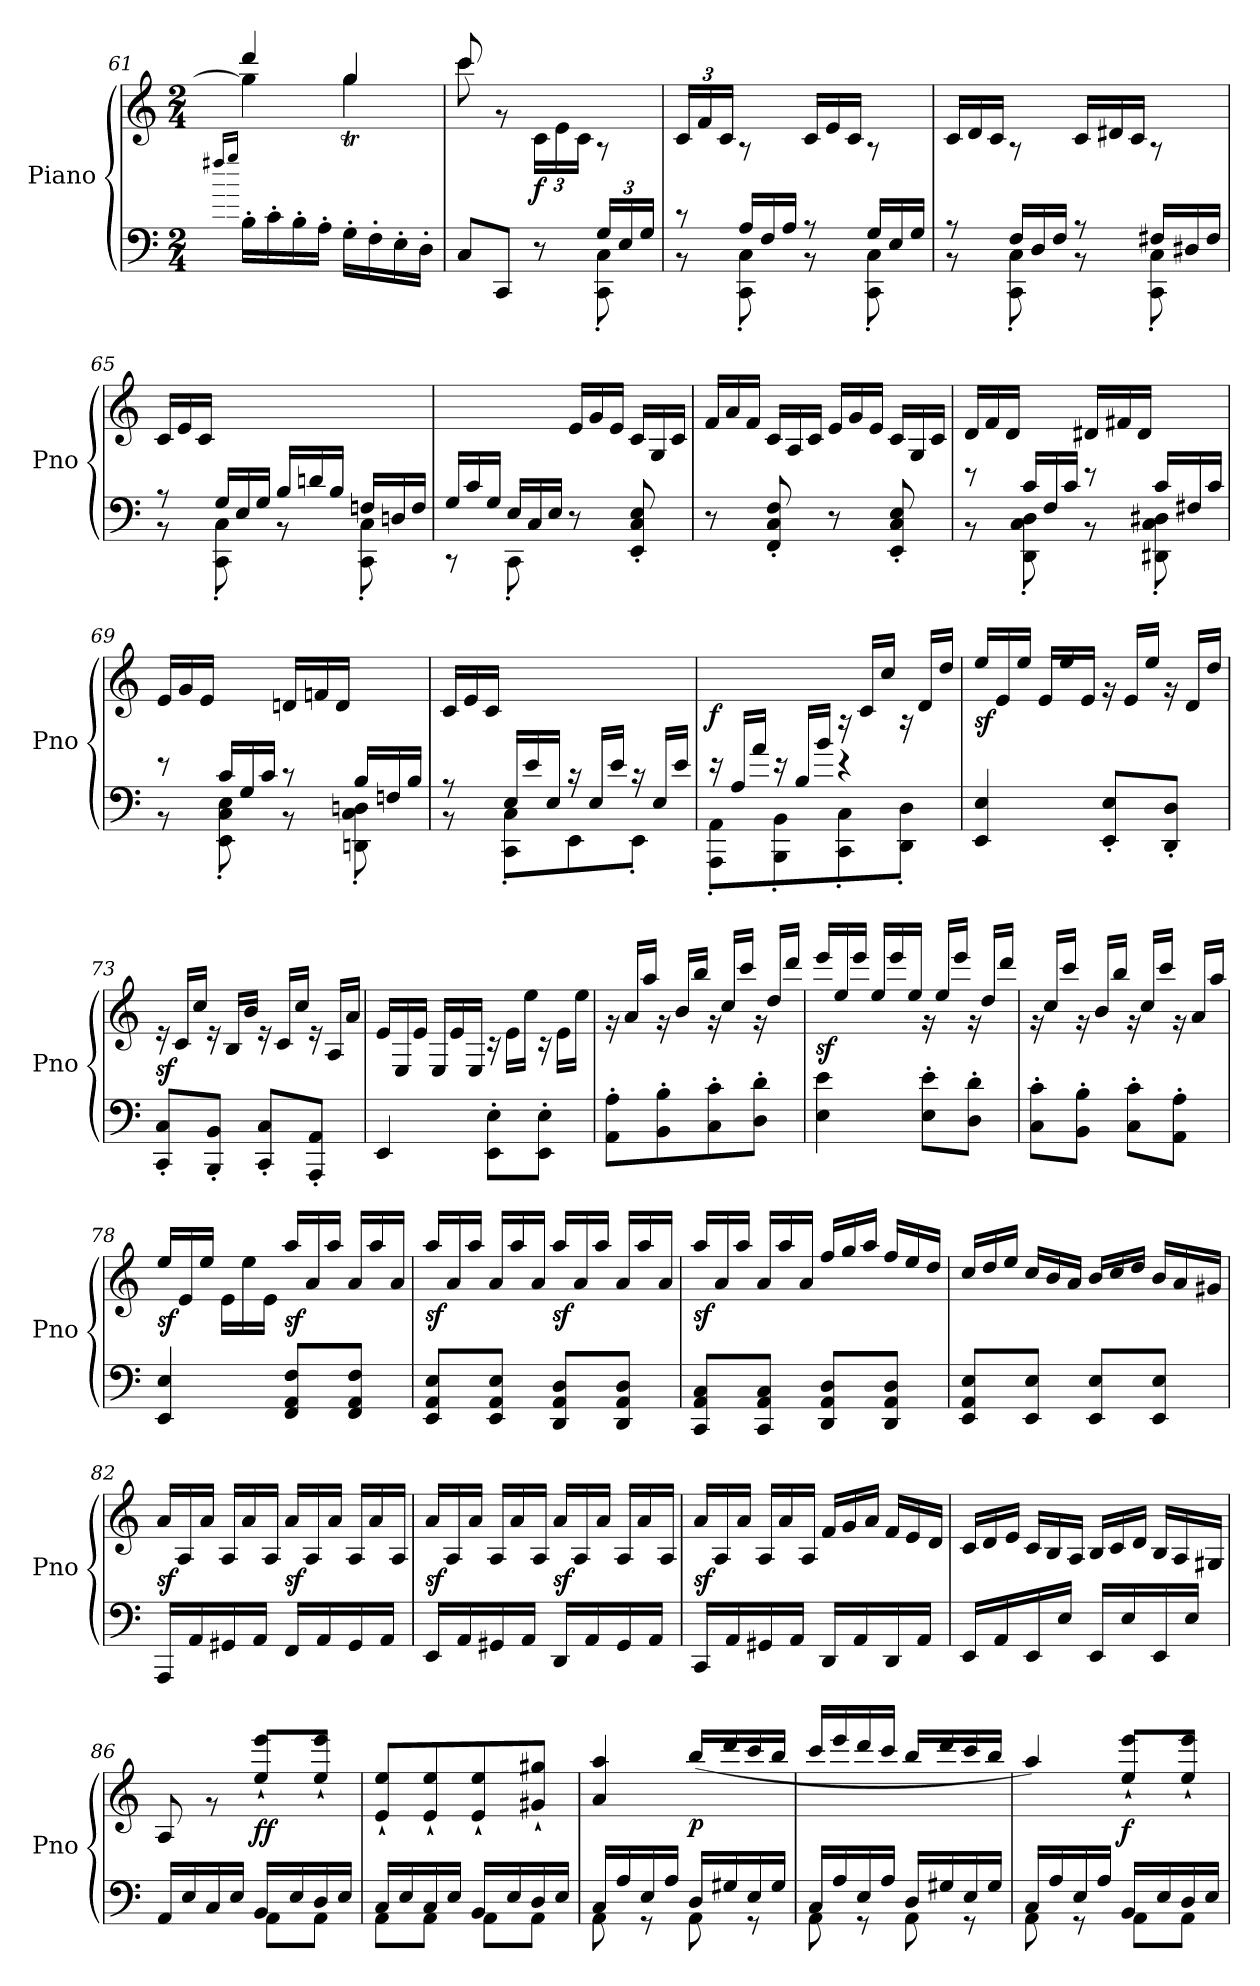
**kern	**kern	**dynam
*part1	*part1	*part1
*staff2	*staff1	*staff1/2
*I"Piano	*	*
*I'Pno	*	*
*clefF4	*clefG2	*
*k[]	*k[]	*
*M2/4	*M2/4	*
=61	=61	=61
16qff#X/LL	.	.
16qgg/JJ	.	.
*	*^	*
*	*	*^	*
16B'\LL	2ryy	4ddd/	4gg\]	.
16c'\	.	.	.	.
16B'\	.	.	.	.
16A'\JJ	.	.	.	.
16G'\LL	.	4ggT/	4gg\	.
16F'\	.	.	.	.
16E'\	.	.	.	.
16D'\JJ	.	.	.	.
=62	=62	=62	=62	=62
*^	*	*	*	*
8C/L	4.ryy	2ryy	8ccc/	8ccc\	.
8CC/J	.	.	4.ryy	8r	.
*	*	*	*	*Xbrackettup	*
!	!	!	!	!	!LO:DY:b
8r	.	.	.	24c\LL	f
.	.	.	.	24e\	.
.	.	.	.	24c\JJ	.
*Xbrackettup	*	*	*	*	*
24G/LL	8CC\' 8C\'	.	.	8r	.
24E/	.	.	.	.	.
24G/JJ	.	.	.	.	.
*	*	*	*v	*v	*
!!LO:LB:g=z
=63	=63	=63	=63	=63
8r	8r	2ryy	24c/LL	.
.	.	.	24f/	.
.	.	.	24c/JJ	.
*Xtuplet	*	*	*	*
24A/LL	8CC\' 8C\'	.	8r	.
24F/	.	.	.	.
24A/JJ	.	.	.	.
*	*	*	*Xtuplet	*
8r	8r	.	24c/LL	.
.	.	.	24e/	.
.	.	.	24c/JJ	.
24G/LL	8CC\' 8C\'	.	8r	.
24E/	.	.	.	.
24G/JJ	.	.	.	.
=64	=64	=64	=64	=64
8r	8r	2ryy	24c/LL	.
.	.	.	24d/	.
.	.	.	24c/JJ	.
24F/LL	8CC\' 8C\'	.	8r	.
24D/	.	.	.	.
24F/JJ	.	.	.	.
8r	8r	.	24c/LL	.
.	.	.	24d#X/	.
.	.	.	24c/JJ	.
24F#X/LL	8CC\' 8C\'	.	8r	.
24D#X/	.	.	.	.
24F#/JJ	.	.	.	.
=65	=65	=65	=65	=65
8r	8r	2ryy	24c/LL	.
.	.	.	24e/	.
.	.	.	24c/JJ	.
24G/LL	8CC\' 8C\'	.	8ryy	.
24E/	.	.	.	.
24G/JJ	.	.	.	.
24B/LL	8r	.	8ryy	.
24dn/	.	.	.	.
24B/JJ	.	.	.	.
24Fn/LL	8CC\' 8C\'	.	8ryy	.
24Dn/	.	.	.	.
24F/JJ	.	.	.	.
!!LO:LB:g=z	!!
=66	=66	=66	=66	=66
24G/LL	8r	2ryy	4ryy	.
24c/	.	.	.	.
24G/JJ	.	.	.	.
24E/LL	8CC'\	.	.	.
24C/	.	.	.	.
24E/JJ	.	.	.	.
8r	4ryy	.	24e/LL	.
.	.	.	24g/	.
.	.	.	24e/JJ	.
8EE/' 8C/' 8E/'	.	.	24c/LL	.
.	.	.	24G/	.
.	.	.	24c/JJ	.
*v	*v	*	*	*
=67	=67	=67	=67
8r	2ryy	24f/LL	.
.	.	24a/	.
.	.	24f/JJ	.
8FF/' 8C/' 8F/'	.	24c/LL	.
.	.	24A/	.
.	.	24c/JJ	.
8r	.	24e/LL	.
.	.	24g/	.
.	.	24e/JJ	.
8EE/' 8C/' 8E/'	.	24c/LL	.
.	.	24G/	.
.	.	24c/JJ	.
=68	=68	=68	=68
*^	*	*	*
8r	8r	2ryy	24d/LL	.
.	.	.	24f/	.
.	.	.	24d/JJ	.
24c/LL	8DD\' 8C\' 8D\'	.	8ryy	.
24F/	.	.	.	.
24c/JJ	.	.	.	.
8r	8r	.	24d#X/LL	.
.	.	.	24f#X/	.
.	.	.	24d#/JJ	.
24c/LL	8DD#X\' 8C\' 8D#X\'	.	8ryy	.
24F#X/	.	.	.	.
24c/JJ	.	.	.	.
!!LO:LB:g=z	!!
=69	=69	=69	=69	=69
8r	8r	2ryy	24e/LL	.
.	.	.	24g/	.
.	.	.	24e/JJ	.
24c/LL	8EE\' 8C\' 8E\'	.	8ryy	.
24G/	.	.	.	.
24c/JJ	.	.	.	.
8r	8r	.	24dn/LL	.
.	.	.	24fn/	.
.	.	.	24d/JJ	.
24B/LL	8DDn\' 8C\' 8Dn\'	.	8ryy	.
24Fn/	.	.	.	.
24B/JJ	.	.	.	.
=70	=70	=70	=70	=70
8r	8r	2ryy	24c/LL	.
.	.	.	24e/	.
.	.	.	24c/JJ	.
24E/LL	8CC\' 8C\'L	.	8ryy	.
24e/	.	.	.	.
24E/JJ	.	.	.	.
24r	8EE\	.	8ryy	.
24E/LL	.	.	.	.
24e/JJ	.	.	.	.
24r	8EE'\J	.	8ryy	.
24E/LL	.	.	.	.
24e/JJ	.	.	.	.
=71	=71	=71	=71	=71
!	!	!	!	!LO:DY:b
24r	8AAA\' 8AA\'L	2ryy	4ryy	f
24A/LL	.	.	.	.
24a/JJ	.	.	.	.
24r	8BBB\' 8BB\'	.	.	.
24B/LL	.	.	.	.
24b/JJ	.	.	.	.
4r	8CC\' 8C\'	.	24r	.
.	.	.	24c/LL	.
.	.	.	24cc/JJ	.
.	8DD\' 8D\'J	.	24r	.
.	.	.	24d/LL	.
.	.	.	24dd/JJ	.
*v	*v	*	*	*
=72	=72	=72	=72
!	!	!	!LO:DY:b
4EE/ 4E/	2ryy	24ee/LL	sf
.	.	24e/	.
.	.	24ee/JJ	.
.	.	24e/LL	.
.	.	24ee/	.
.	.	24e/JJ	.
8EE/' 8E/'L	.	24r	.
.	.	24e/LL	.
.	.	24ee/JJ	.
8DD/' 8D/'J	.	24r	.
.	.	24d/LL	.
.	.	24dd/JJ	.
!!LO:PB:g=z	!!
=73	=73	=73	=73
!	!	!	!LO:DY:b
8CC/' 8C/'L	2ryy	24r	sf
.	.	24c/LL	.
.	.	24cc/JJ	.
8BBB/' 8BB/'J	.	24r	.
.	.	24B/LL	.
.	.	24b/JJ	.
8CC/' 8C/'L	.	24r	.
.	.	24c/LL	.
.	.	24cc/JJ	.
8AAA/' 8AA/'J	.	24r	.
.	.	24A/LL	.
.	.	24a/JJ	.
=74	=74	=74	=74
4EE/	2ryy	24e/LL	.
.	.	24E/	.
.	.	24e/JJ	.
.	.	24E/LL	.
.	.	24e/	.
.	.	24E/JJ	.
8EE\' 8E\'L	.	24r	.
.	.	24e\LL	.
.	.	24ee\JJ	.
8EE\' 8E\'J	.	24r	.
.	.	24e\LL	.
.	.	24ee\JJ	.
=75	=75	=75	=75
8AA\' 8A\'L	2ryy	24r	.
.	.	24a/LL	.
.	.	24aa/JJ	.
8BB\' 8B\'	.	24r	.
.	.	24b/LL	.
.	.	24bb/JJ	.
8C\' 8c\'	.	24r	.
.	.	24cc/LL	.
.	.	24ccc/JJ	.
8D\' 8d\'J	.	24r	.
.	.	24dd/LL	.
.	.	24ddd/JJ	.
=76	=76	=76	=76
!	!	!	!LO:DY:b
4E\ 4e\	2ryy	24eee/LL	sf
.	.	24ee/	.
.	.	24eee/JJ	.
.	.	24ee/LL	.
.	.	24eee/	.
.	.	24ee/JJ	.
8E\' 8e\'L	.	24r	.
.	.	24ee/LL	.
.	.	24eee/JJ	.
8D\' 8d\'J	.	24r	.
.	.	24dd/LL	.
.	.	24ddd/JJ	.
!!LO:LB:g=z	!!
=77	=77	=77	=77
8C\' 8c\'L	2ryy	24r	.
.	.	24cc/LL	.
.	.	24ccc/JJ	.
8BB\' 8B\'J	.	24r	.
.	.	24b/LL	.
.	.	24bb/JJ	.
8C\' 8c\'L	.	24r	.
.	.	24cc/LL	.
.	.	24ccc/JJ	.
8AA\' 8A\'J	.	24r	.
.	.	24a/LL	.
.	.	24aa/JJ	.
=78	=78	=78	=78
!	!	!	!LO:DY:b
4EE/ 4E/	2ryy	24ee/LL	sf
.	.	24e/	.
.	.	24ee/JJ	.
.	.	24e\LL	.
.	.	24ee\	.
.	.	24e\JJ	.
!	!	!	!LO:DY:b
8FF/ 8AA/ 8F/L	.	24aa/LL	sf
.	.	24a/	.
.	.	24aa/JJ	.
8FF/ 8AA/ 8F/J	.	24a/LL	.
.	.	24aa/	.
.	.	24a/JJ	.
=79	=79	=79	=79
!	!	!	!LO:DY:b
8EE/ 8AA/ 8E/L	2ryy	24aa/LL	sf
.	.	24a/	.
.	.	24aa/JJ	.
8EE/ 8AA/ 8E/J	.	24a/LL	.
.	.	24aa/	.
.	.	24a/JJ	.
!	!	!	!LO:DY:b
8DD/ 8AA/ 8D/L	.	24aa/LL	sf
.	.	24a/	.
.	.	24aa/JJ	.
8DD/ 8AA/ 8D/J	.	24a/LL	.
.	.	24aa/	.
.	.	24a/JJ	.
=80	=80	=80	=80
!	!	!	!LO:DY:b
8CC/ 8AA/ 8C/L	2ryy	24aa/LL	sf
.	.	24a/	.
.	.	24aa/JJ	.
8CC/ 8AA/ 8C/J	.	24a/LL	.
.	.	24aa/	.
.	.	24a/JJ	.
8DD/ 8AA/ 8D/L	.	24ff/LL	.
.	.	24gg/	.
.	.	24aa/JJ	.
8DD/ 8AA/ 8D/J	.	24ff/LL	.
.	.	24ee/	.
.	.	24dd/JJ	.
!!LO:LB:g=z	!!
=81	=81	=81	=81
8EE/ 8AA/ 8E/L	2ryy	24cc/LL	.
.	.	24dd/	.
.	.	24ee/JJ	.
8EE/ 8E/J	.	24cc/LL	.
.	.	24b/	.
.	.	24a/JJ	.
8EE/ 8E/L	.	24b/LL	.
.	.	24cc/	.
.	.	24dd/JJ	.
8EE/ 8E/J	.	24b/LL	.
.	.	24a/	.
.	.	24g#X/JJ	.
=82	=82	=82	=82
!	!	!	!LO:DY:b
16AAA/LL	2ryy	24a/LL	sf
.	.	24A/	.
16AA/	.	.	.
.	.	24a/JJ	.
16GG#X/	.	24A/LL	.
.	.	24a/	.
16AA/JJ	.	.	.
.	.	24A/JJ	.
!	!	!	!LO:DY:b
16FF/LL	.	24a/LL	sf
.	.	24A/	.
16AA/	.	.	.
.	.	24a/JJ	.
16GG#/	.	24A/LL	.
.	.	24a/	.
16AA/JJ	.	.	.
.	.	24A/JJ	.
=83	=83	=83	=83
!	!	!	!LO:DY:b
16EE/LL	2ryy	24a/LL	sf
.	.	24A/	.
16AA/	.	.	.
.	.	24a/JJ	.
16GG#X/	.	24A/LL	.
.	.	24a/	.
16AA/JJ	.	.	.
.	.	24A/JJ	.
!	!	!	!LO:DY:b
16DD/LL	.	24a/LL	sf
.	.	24A/	.
16AA/	.	.	.
.	.	24a/JJ	.
16GG#/	.	24A/LL	.
.	.	24a/	.
16AA/JJ	.	.	.
.	.	24A/JJ	.
!!LO:LB:g=z	!!
=84	=84	=84	=84
!	!	!	!LO:DY:b
16CC/LL	2ryy	24a/LL	sf
.	.	24A/	.
16AA/	.	.	.
.	.	24a/JJ	.
16GG#X/	.	24A/LL	.
.	.	24a/	.
16AA/JJ	.	.	.
.	.	24A/JJ	.
16DD/LL	.	24f/LL	.
.	.	24g/	.
16AA/	.	.	.
.	.	24a/JJ	.
16DD/	.	24f/LL	.
.	.	24e/	.
16AA/JJ	.	.	.
.	.	24d/JJ	.
=85	=85	=85	=85
16EE/LL	2ryy	24c/LL	.
.	.	24d/	.
16AA/	.	.	.
.	.	24e/JJ	.
16EE/	.	24c/LL	.
.	.	24B/	.
16E/JJ	.	.	.
.	.	24A/JJ	.
16EE/LL	.	24B/LL	.
.	.	24c/	.
16E/	.	.	.
.	.	24d/JJ	.
16EE/	.	24B/LL	.
.	.	24A/	.
16E/JJ	.	.	.
.	.	24G#X/JJ	.
=86	=86	=86	=86
*^	*	*	*
16AA/LL	4ryy	2ryy	8A/	.
16E/	.	.	.	.
16C/	.	.	8r	.
16E/JJ	.	.	.	.
!	!	!	!	!LO:DY:b
16BB/LL	8AA\L	.	8ee/` 8eee/`L	ff
16E/	.	.	.	.
16D/	8AA\J	.	8ee/` 8eee/`J	.
16E/JJ	.	.	.	.
=87	=87	=87	=87	=87
16C/LL	8AA\L	2ryy	8e/` 8ee/`L	.
16E/	.	.	.	.
16C/	8AA\J	.	8e/` 8ee/`	.
16E/JJ	.	.	.	.
16BB/LL	8AA\L	.	8e/` 8ee/`	.
16E/	.	.	.	.
16D/	8AA\J	.	8g#X/` 8gg#X/`J	.
16E/JJ	.	.	.	.
!!LO:LB:g=z	!!
=88	=88	=88	=88	=88
16C/LL	8AA\	2ryy	4a/ 4aa/	.
16A/	.	.	.	.
16E/	8r	.	.	.
16A/JJ	.	.	.	.
!	!	!	!	!LO:DY:b
16D/LL	8AA\	.	(>16bb/LL	p
16G#X/	.	.	16ddd/	.
16E/	8r	.	16ccc/	.
16G#/JJ	.	.	16bb/JJ	.
=89	=89	=89	=89	=89
16C/LL	8AA\	2ryy	16ccc/LL	.
16A/	.	.	16eee/	.
16E/	8r	.	16ddd/	.
16A/JJ	.	.	16ccc/JJ	.
16D/LL	8AA\	.	16bb/LL	.
16G#X/	.	.	16ddd/	.
16E/	8r	.	16ccc/	.
16G#/JJ	.	.	16bb/JJ	.
=90	=90	=90	=90	=90
16C/LL	8AA\	2ryy	4aa/)	.
16A/	.	.	.	.
16E/	8r	.	.	.
16A/JJ	.	.	.	.
!	!	!	!	!LO:DY:b
16BB/LL	8AA\L	.	8ee/` 8eee/`L	f
16E/	.	.	.	.
16D/	8AA\J	.	8ee/` 8eee/`J	.
16E/JJ	.	.	.	.
*v	*v	*	*	*
*	*v	*v	*
=	=	=
*-	*-	*-
